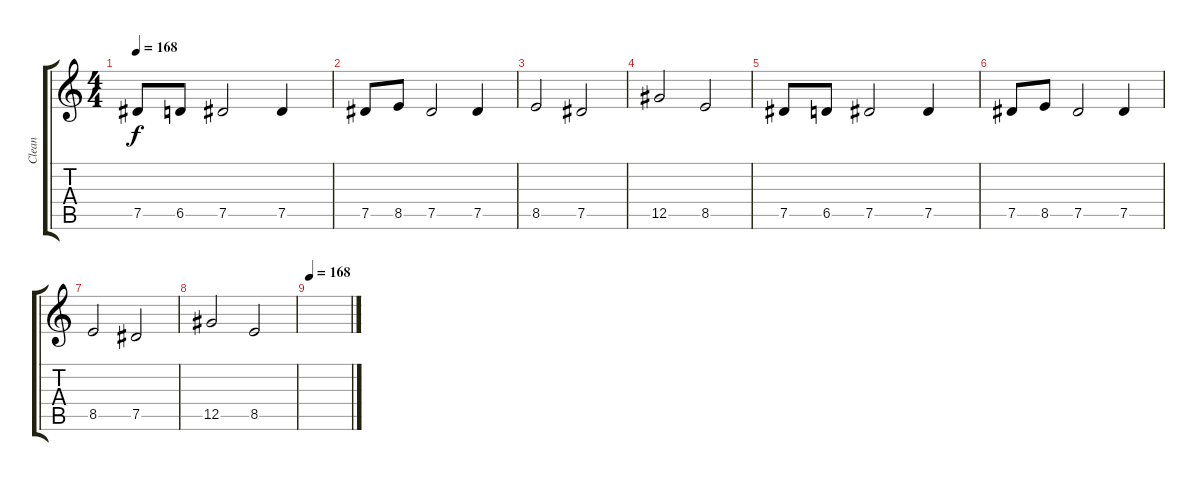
\track ("Clean" "Clean") {instrument acousticguitarsteel}
\staff {score tabs}
\tuning (Eb4 Bb3 Gb3 Db3 Ab2 Eb2) {hide}
\ts (4 4)
\tempo 168
\clef g2
\ks c
7.5.8{dy f} 6.5.8 7.5.2 7.5.4 |
7.5.8 8.5.8 7.5.2 7.5.4 |
8.5.2 7.5.2 |
12.5.2 8.5.2 |
7.5.8 6.5.8 7.5.2 7.5.4 |
7.5.8 8.5.8 7.5.2 7.5.4 |
8.5.2 7.5.2 |
12.5.2 8.5.2 |
\tempo 168
